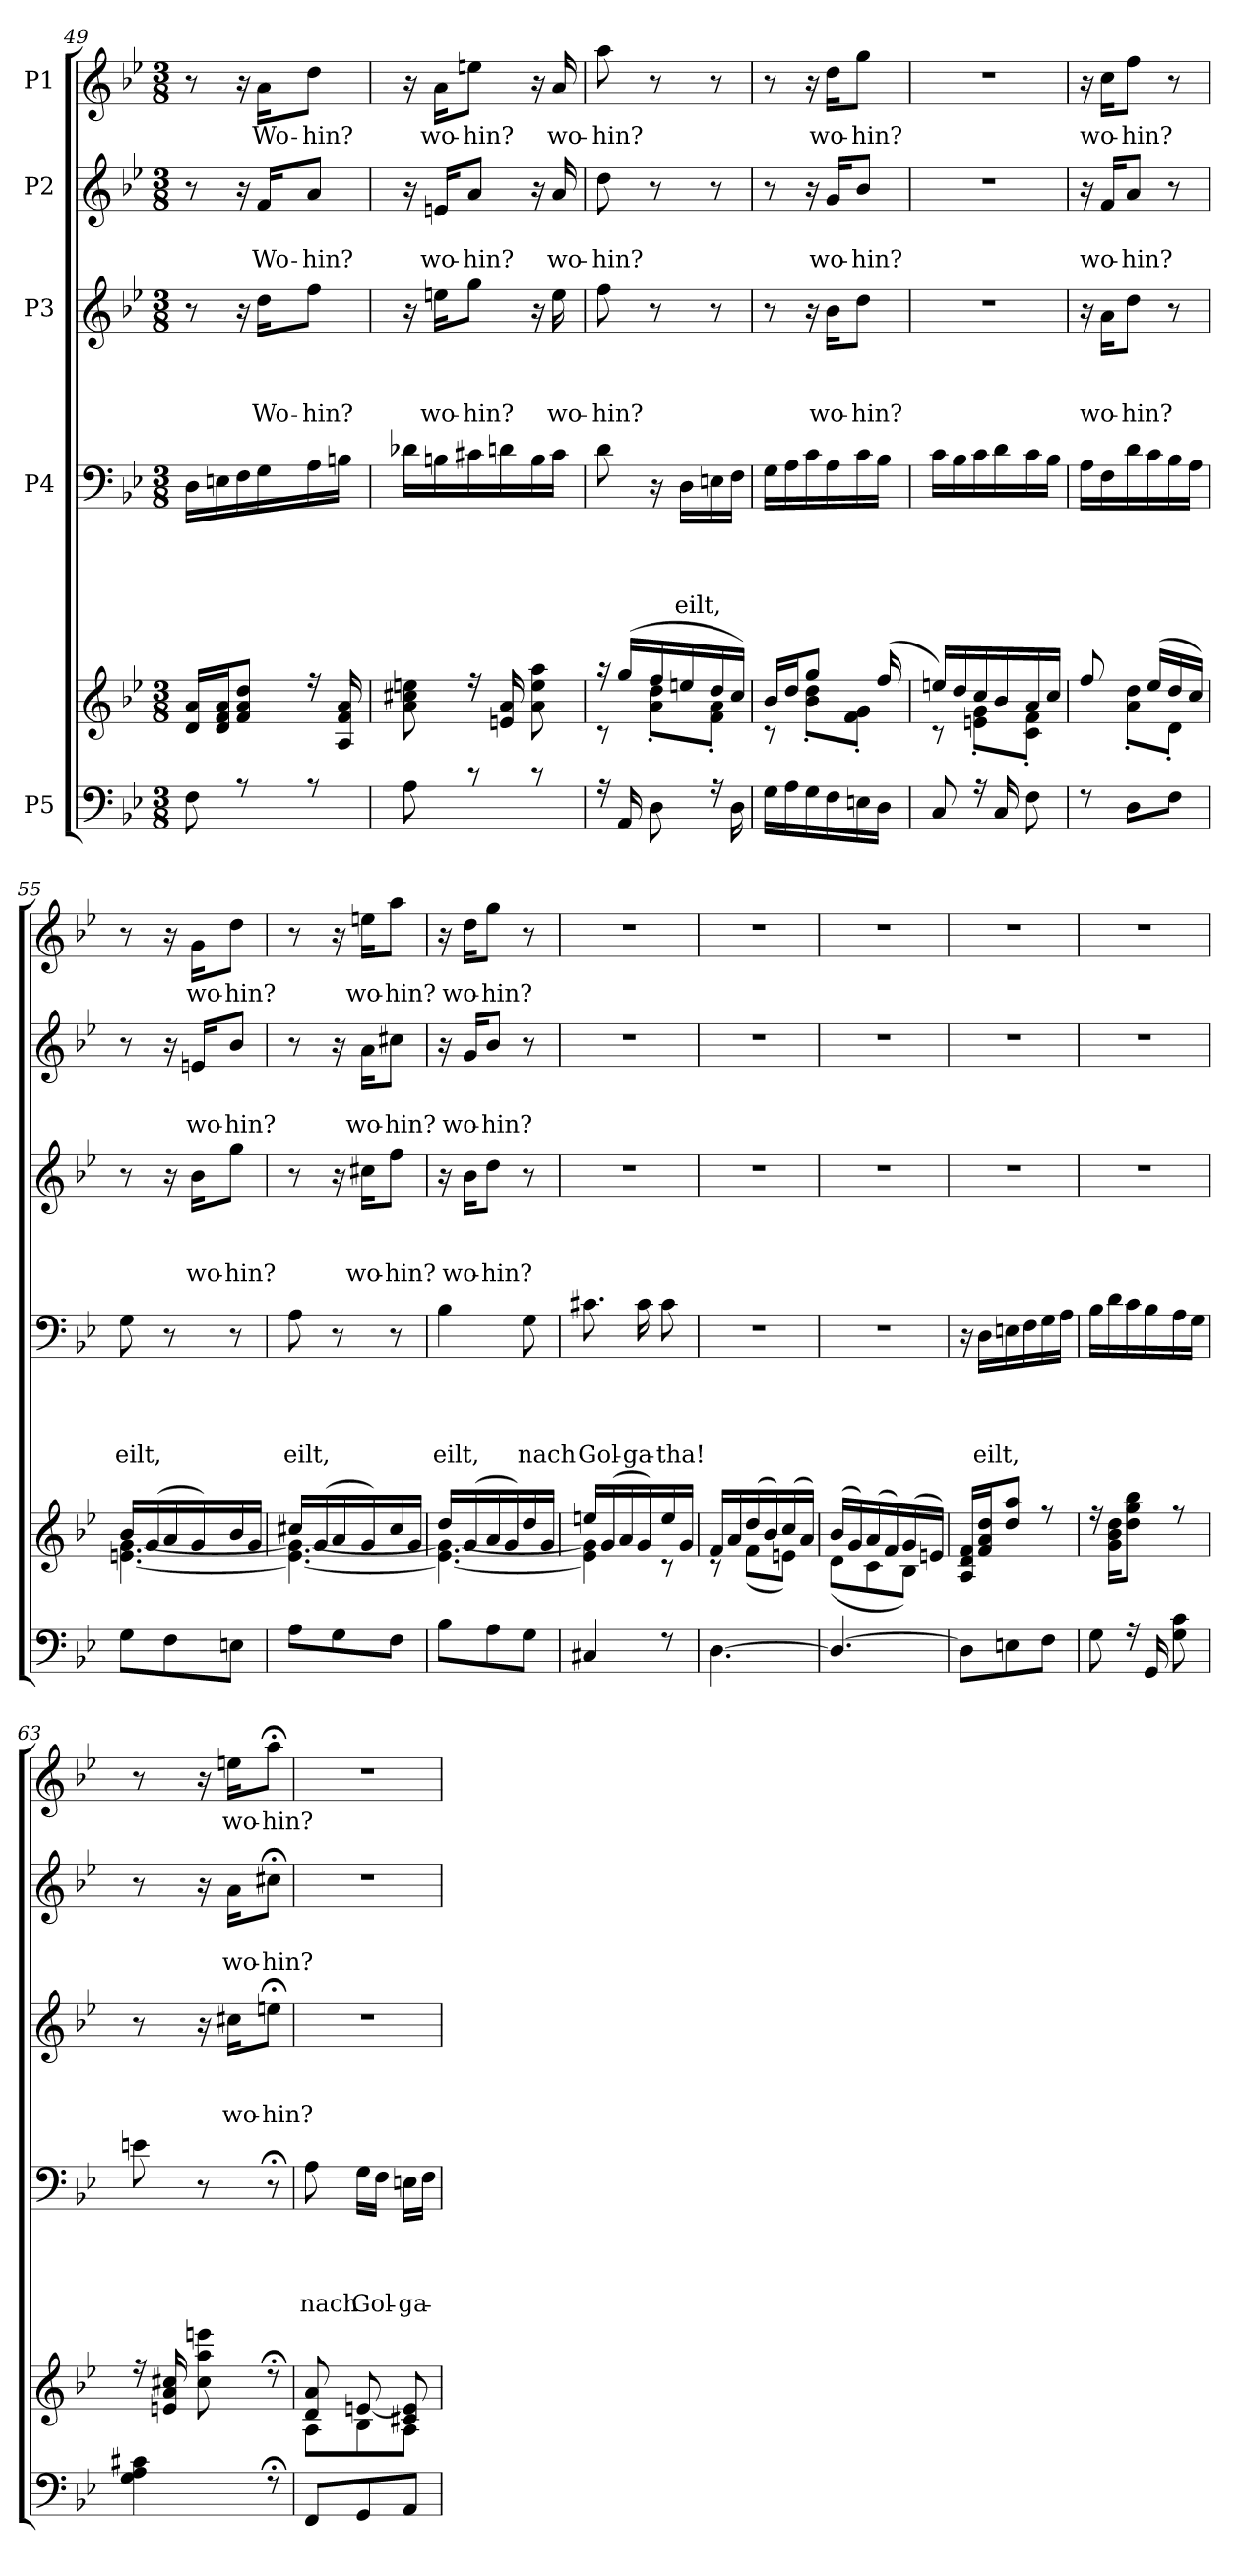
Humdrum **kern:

**kern	**kern	**kern	**text	**text	**text	**text	**kern	**text	**text	**text	**kern	**text	**text	**kern	**text
*part5	*part5	*part4	*part4	*part4	*part4	*part4	*part3	*part3	*part3	*part3	*part2	*part2	*part2	*part1	*part1
*staff6	*staff5	*staff4	*staff4	*staff4	*staff4	*staff4	*staff3	*staff3	*staff3	*staff3	*staff2	*staff2	*staff2	*staff1	*staff1
*I"P5	*	*I"P4	*	*	*	*	*I"P3	*	*	*	*I"P2	*	*	*I"P1	*
!!LO:LB:g=z
*clefF4	*clefG2	*clefF4	*	*	*	*	*clefG2	*	*	*	*clefG2	*	*	*clefG2	*
*	*	*	*	*	*	*	*ITrd7c12	*	*	*	*	*	*	*	*
*k[b-e-]	*k[b-e-]	*k[b-e-]	*	*	*	*	*k[b-e-]	*	*	*	*k[b-e-]	*	*	*k[b-e-]	*
*B-:	*B-:	*B-:	*	*	*	*	*B-:	*	*	*	*B-:	*	*	*B-:	*
*M3/8	*M3/8	*M3/8	*	*	*	*	*M3/8	*	*	*	*M3/8	*	*	*M3/8	*
=49	=49	=49	=49	=49	=49	=49	=49	=49	=49	=49	=49	=49	=49	=49	=49
*^	*^	*	*	*	*	*	*	*	*	*	*	*	*	*	*
8F\	4.ryy	16d/ 16a/LL	4.ryy	16D\LL	.	.	.	.	8r	.	.	.	8r	.	.	8r	.
.	.	16d/ 16f/ 16a/J	.	16En\	.	.	.	.	.	.	.	.	.	.	.	.	.
8r	.	8f/ 8a/ 8dd/J	.	16F\	.	.	.	.	16r	.	.	.	16r	.	.	16r	.
!	!	!	!	!	!	!	!	!	!	!	!	!LO:LY:b	!	!	!LO:LY:b	!	!LO:LY:b
.	.	.	.	16G\	.	.	.	.	16d\KL	.	.	Wo-	16f/KL	.	Wo-	16a\KL	Wo-
!	!	!	!	!	!	!	!	!	!	!	!	!LO:LY:b	!	!	!LO:LY:b	!	!LO:LY:b
8r	.	16r	.	16A\	.	.	.	.	8f\J	.	.	-hin?	8a/J	.	-hin?	8dd\J	-hin?
.	.	16A/ 16f/ 16a/	.	16Bn\JJ	.	.	.	.	.	.	.	.	.	.	.	.	.
=50	=50	=50	=50	=50	=50	=50	=50	=50	=50	=50	=50	=50	=50	=50	=50	=50	=50
8A\	4.ryy	8a\ 8cc#X\ 8een\	4.ryy	16d-X\LL	.	.	.	.	16r	.	.	.	16r	.	.	16r	.
!	!	!	!	!	!	!	!	!	!	!	!	!LO:LY:b	!	!	!LO:LY:b	!	!LO:LY:b
.	.	.	.	16Bn\	.	.	.	.	16en\KL	.	.	wo-	16en/KL	.	wo-	16a\KL	wo-
!	!	!	!	!	!	!	!	!	!	!	!	!LO:LY:b	!	!	!LO:LY:b	!	!LO:LY:b
8r	.	16r	.	16c#X\	.	.	.	.	8g\J	.	.	-hin?	8a/J	.	-hin?	8een\J	-hin?
.	.	16en/ 16a/	.	16dn\	.	.	.	.	.	.	.	.	.	.	.	.	.
8r	.	8a\ 8ee\ 8aa\	.	16B\	.	.	.	.	16r	.	.	.	16r	.	.	16r	.
!	!	!	!	!	!	!	!	!	!	!	!	!LO:LY:b	!	!	!LO:LY:b	!	!LO:LY:b
.	.	.	.	16c#\JJ	.	.	.	.	16e\	.	.	wo-	16a/	.	wo-	16a/	wo-
=51	=51	=51	=51	=51	=51	=51	=51	=51	=51	=51	=51	=51	=51	=51	=51	=51	=51
!	!	!	!	!	!	!	!	!	!	!	!	!LO:LY:b	!	!	!LO:LY:b	!	!LO:LY:b
16r	4.ryy	16raa	8rc	8d\	.	.	.	.	8f\	.	.	-hin?	8dd\	.	-hin?	8aa\	-hin?
16AA/	.	(>16gg/LL	.	.	.	.	.	.	.	.	.	.	.	.	.	.	.
8D\	.	16ff/	8a\'> 8dd\'>L	16r	.	.	.	.	8r	.	.	.	8r	.	.	8r	.
!	!	!	!	!	!	!	!	!LO:LY:b	!	!	!	!	!	!	!	!	!
.	.	16een/	.	16D\LL	.	.	.	eilt,	.	.	.	.	.	.	.	.	.
16r	.	16dd/	8f\'> 8a\'>J	16En\	.	.	.	.	8r	.	.	.	8r	.	.	8r	.
16D\	.	16cc/JJ)	.	16F\JJ	.	.	.	.	.	.	.	.	.	.	.	.	.
=52	=52	=52	=52	=52	=52	=52	=52	=52	=52	=52	=52	=52	=52	=52	=52	=52	=52
16G\LL	4.ryy	16b-/LL	8rc	16G\LL	.	.	.	.	8r	.	.	.	8r	.	.	8r	.
16A\	.	16dd/J	.	16A\	.	.	.	.	.	.	.	.	.	.	.	.	.
16G\	.	8gg/J	8b-\'> 8dd\'>L	16c\	.	.	.	.	16r	.	.	.	16r	.	.	16r	.
!	!	!	!	!	!	!	!	!	!	!	!	!LO:LY:b	!	!	!LO:LY:b	!	!LO:LY:b
16F\	.	.	.	16A\	.	.	.	.	16B-\KL	.	.	wo-	16g/KL	.	wo-	16dd\KL	wo-
!	!	!	!	!	!	!	!	!	!	!	!	!LO:LY:b	!	!	!LO:LY:b	!	!LO:LY:b
16En\	.	16ryy	8f\'> 8g\'>J	16c\	.	.	.	.	8d\J	.	.	-hin?	8b-/J	.	-hin?	8gg\J	-hin?
16D\JJ	.	(>16ff/	.	16B-\JJ	.	.	.	.	.	.	.	.	.	.	.	.	.
=53	=53	=53	=53	=53	=53	=53	=53	=53	=53	=53	=53	=53	=53	=53	=53	=53	=53
!	!	!	!	!	!	!	!	!	!LO:N:vis=1	!	!	!	!LO:N:vis=1	!	!	!LO:N:vis=1	!
8C/	4.ryy	16een/LL)	8rc	16c\LL	.	.	.	.	4.r	.	.	.	4.r	.	.	4.r	.
.	.	16dd/	.	16B-\	.	.	.	.	.	.	.	.	.	.	.	.	.
16r	.	16cc/	8en\'> 8g\'>L	16c\	.	.	.	.	.	.	.	.	.	.	.	.	.
16C/	.	16b-/	.	16d\	.	.	.	.	.	.	.	.	.	.	.	.	.
8F\	.	16a/	8c\'> 8f\'>J	16c\	.	.	.	.	.	.	.	.	.	.	.	.	.
.	.	16cc/JJ	.	16B-\JJ	.	.	.	.	.	.	.	.	.	.	.	.	.
=54	=54	=54	=54	=54	=54	=54	=54	=54	=54	=54	=54	=54	=54	=54	=54	=54	=54
8r	4.ryy	8ff/	8ryy	16A\LL	.	.	.	.	16r	.	.	.	16r	.	.	16r	.
!	!	!	!	!	!	!	!	!	!	!	!	!LO:LY:b	!	!	!LO:LY:b	!	!LO:LY:b
.	.	.	.	16F\	.	.	.	.	16A\KL	.	.	wo-	16f/KL	.	wo-	16cc\KL	wo-
!	!	!	!	!	!	!	!	!	!	!	!	!LO:LY:b	!	!	!LO:LY:b	!	!LO:LY:b
8D\L	.	16ryy	8a\'< 8dd\'<L	16d\	.	.	.	.	8d\J	.	.	-hin?	8a/J	.	-hin?	8ff\J	-hin?
.	.	(>16ee-/LL	.	16c\	.	.	.	.	.	.	.	.	.	.	.	.	.
8F\J	.	16dd/	8d'>\J	16B-\	.	.	.	.	8r	.	.	.	8r	.	.	8r	.
.	.	16cc/JJ)	.	16A\JJ	.	.	.	.	.	.	.	.	.	.	.	.	.
!!LO:PB:g=z
=55	=55	=55	=55	=55	=55	=55	=55	=55	=55	=55	=55	=55	=55	=55	=55	=55	=55
!	!	!	!	!	!	!	!	!LO:LY:b	!	!	!	!	!	!	!	!	!
8G\L	4.ryy	16b-/LL	[<4.en\ [<4.g\	8G\	.	.	.	eilt,	8r	.	.	.	8r	.	.	8r	.
.	.	(>16g/	.	.	.	.	.	.	.	.	.	.	.	.	.	.	.
8F\	.	16a/	.	8r	.	.	.	.	16r	.	.	.	16r	.	.	16r	.
!	!	!	!	!	!	!	!	!	!	!	!	!LO:LY:b	!	!	!LO:LY:b	!	!LO:LY:b
.	.	16g/)	.	.	.	.	.	.	16B-\KL	.	.	wo-	16en/KL	.	wo-	16g\KL	wo-
!	!	!	!	!	!	!	!	!	!	!	!	!LO:LY:b	!	!	!LO:LY:b	!	!LO:LY:b
8En\J	.	16b-/	.	8r	.	.	.	.	8g\J	.	.	-hin?	8b-/J	.	-hin?	8dd\J	-hin?
.	.	16g/JJ	.	.	.	.	.	.	.	.	.	.	.	.	.	.	.
=56	=56	=56	=56	=56	=56	=56	=56	=56	=56	=56	=56	=56	=56	=56	=56	=56	=56
!	!	!	!	!	!	!	!	!LO:LY:b	!	!	!	!	!	!	!	!	!
8A\L	4.ryy	16cc#X/LL	4.e\_ 4.g\_	8A\	.	.	.	eilt,	8r	.	.	.	8r	.	.	8r	.
.	.	(>16g/	.	.	.	.	.	.	.	.	.	.	.	.	.	.	.
8G\	.	16a/	.	8r	.	.	.	.	16r	.	.	.	16r	.	.	16r	.
!	!	!	!	!	!	!	!	!	!	!	!	!LO:LY:b	!	!	!LO:LY:b	!	!LO:LY:b
.	.	16g/)	.	.	.	.	.	.	16c#X\KL	.	.	wo-	16a\KL	.	wo-	16een\KL	wo-
!	!	!	!	!	!	!	!	!	!	!	!	!LO:LY:b	!	!	!LO:LY:b	!	!LO:LY:b
8F\J	.	16cc#/	.	8r	.	.	.	.	8f\J	.	.	-hin?	8cc#X\J	.	-hin?	8aa\J	-hin?
.	.	16g/JJ	.	.	.	.	.	.	.	.	.	.	.	.	.	.	.
=57	=57	=57	=57	=57	=57	=57	=57	=57	=57	=57	=57	=57	=57	=57	=57	=57	=57
!	!	!	!	!	!	!	!	!LO:LY:b	!	!	!	!	!	!	!	!	!
8B-\L	4.ryy	16dd/LL	4.e\_ 4.g\_	4B-\	.	.	.	eilt,	16r	.	.	.	16r	.	.	16r	.
!	!	!	!	!	!	!	!	!	!	!	!	!LO:LY:b	!	!	!LO:LY:b	!	!LO:LY:b
.	.	(>16g/	.	.	.	.	.	.	16B-\KL	.	.	wo-	16g/KL	.	wo-	16dd\KL	wo-
!	!	!	!	!	!	!	!	!	!	!	!	!LO:LY:b	!	!	!LO:LY:b	!	!LO:LY:b
8A\	.	16a/	.	.	.	.	.	.	8d\J	.	.	-hin?	8b-/J	.	-hin?	8gg\J	-hin?
.	.	16g/)	.	.	.	.	.	.	.	.	.	.	.	.	.	.	.
!	!	!	!	!	!	!	!	!LO:LY:b	!	!	!	!	!	!	!	!	!
8G\J	.	16dd/	.	8G\	.	.	.	nach	8r	.	.	.	8r	.	.	8r	.
.	.	16g/JJ	.	.	.	.	.	.	.	.	.	.	.	.	.	.	.
=58	=58	=58	=58	=58	=58	=58	=58	=58	=58	=58	=58	=58	=58	=58	=58	=58	=58
!	!	!	!	!	!	!	!	!LO:LY:b	!LO:N:vis=1	!	!	!	!LO:N:vis=1	!	!	!LO:N:vis=1	!
4C#X/	4.ryy	16een/LL	4e\] 4g\]	8.c#X\	.	.	.	Gol-	4.r	.	.	.	4.r	.	.	4.r	.
.	.	(>16g/	.	.	.	.	.	.	.	.	.	.	.	.	.	.	.
.	.	16a/	.	.	.	.	.	.	.	.	.	.	.	.	.	.	.
!	!	!	!	!	!	!	!	!LO:LY:b	!	!	!	!	!	!	!	!	!
.	.	16g/)	.	16c#\	.	.	.	-ga-	.	.	.	.	.	.	.	.	.
!	!	!	!	!	!	!	!	!LO:LY:b	!	!	!	!	!	!	!	!	!
8r	.	16ee/	8rc	8c#\	.	.	.	-tha!	.	.	.	.	.	.	.	.	.
.	.	16g/JJ	.	.	.	.	.	.	.	.	.	.	.	.	.	.	.
=59	=59	=59	=59	=59	=59	=59	=59	=59	=59	=59	=59	=59	=59	=59	=59	=59	=59
!	!	!	!	!LO:N:vis=1	!	!	!	!	!LO:N:vis=1	!	!	!	!LO:N:vis=1	!	!	!LO:N:vis=1	!
[>4.D\	4.ryy	16f/LL	8rc	4.r	.	.	.	.	4.r	.	.	.	4.r	.	.	4.r	.
.	.	16a/	.	.	.	.	.	.	.	.	.	.	.	.	.	.	.
.	.	(>16dd/	(<8f\L	.	.	.	.	.	.	.	.	.	.	.	.	.	.
.	.	16b-/)	.	.	.	.	.	.	.	.	.	.	.	.	.	.	.
.	.	(>16cc/	8en\J)	.	.	.	.	.	.	.	.	.	.	.	.	.	.
.	.	16a/JJ)	.	.	.	.	.	.	.	.	.	.	.	.	.	.	.
=60	=60	=60	=60	=60	=60	=60	=60	=60	=60	=60	=60	=60	=60	=60	=60	=60	=60
!	!	!	!	!LO:N:vis=1	!	!	!	!	!LO:N:vis=1	!	!	!	!LO:N:vis=1	!	!	!LO:N:vis=1	!
4.D/_	4.ryy	(>16b-/LL	(<8d\L	4.r	.	.	.	.	4.r	.	.	.	4.r	.	.	4.r	.
.	.	16g/)	.	.	.	.	.	.	.	.	.	.	.	.	.	.	.
.	.	(>16a/	8c\	.	.	.	.	.	.	.	.	.	.	.	.	.	.
.	.	16f/)	.	.	.	.	.	.	.	.	.	.	.	.	.	.	.
.	.	(>16g/	8B-\J)	.	.	.	.	.	.	.	.	.	.	.	.	.	.
.	.	16en/JJ)	.	.	.	.	.	.	.	.	.	.	.	.	.	.	.
!!LO:LB:g=z
=61	=61	=61	=61	=61	=61	=61	=61	=61	=61	=61	=61	=61	=61	=61	=61	=61	=61
!	!	!	!	!	!	!	!	!	!LO:N:vis=1	!	!	!	!LO:N:vis=1	!	!	!LO:N:vis=1	!
8D\L]	4.ryy	16A/ 16d/ 16f/LL	4.ryy	16r	.	.	.	.	4.r	.	.	.	4.r	.	.	4.r	.
!	!	!	!	!	!	!	!	!LO:LY:b	!	!	!	!	!	!	!	!	!
.	.	16f/ 16a/ 16dd/J	.	16D\LL	.	.	.	eilt,	.	.	.	.	.	.	.	.	.
8En\	.	8dd/ 8aa/J	.	16En\	.	.	.	.	.	.	.	.	.	.	.	.	.
.	.	.	.	16F\	.	.	.	.	.	.	.	.	.	.	.	.	.
8F\J	.	8r	.	16G\	.	.	.	.	.	.	.	.	.	.	.	.	.
.	.	.	.	16A\JJ	.	.	.	.	.	.	.	.	.	.	.	.	.
=62	=62	=62	=62	=62	=62	=62	=62	=62	=62	=62	=62	=62	=62	=62	=62	=62	=62
!	!	!	!	!	!	!	!	!	!LO:N:vis=1	!	!	!	!LO:N:vis=1	!	!	!LO:N:vis=1	!
8G\	4.ryy	16r	4.ryy	16B-\LL	.	.	.	.	4.r	.	.	.	4.r	.	.	4.r	.
.	.	16g\ 16b-\ 16dd\KL	.	16d\	.	.	.	.	.	.	.	.	.	.	.	.	.
16r	.	8dd\ 8gg\ 8bb-\J	.	16c\	.	.	.	.	.	.	.	.	.	.	.	.	.
16GG/	.	.	.	16B-\	.	.	.	.	.	.	.	.	.	.	.	.	.
8G\ 8c\	.	8r	.	16A\	.	.	.	.	.	.	.	.	.	.	.	.	.
.	.	.	.	16G\JJ	.	.	.	.	.	.	.	.	.	.	.	.	.
=63	=63	=63	=63	=63	=63	=63	=63	=63	=63	=63	=63	=63	=63	=63	=63	=63	=63
4G\ 4A\ 4c#X\	4.ryy	16r	4.ryy	8en\	.	.	.	.	8r	.	.	.	8r	.	.	8r	.
.	.	16en/ 16a/ 16cc#X/	.	.	.	.	.	.	.	.	.	.	.	.	.	.	.
.	.	8cc#\ 8aa\ 8eeen\	.	8r	.	.	.	.	16r	.	.	.	16r	.	.	16r	.
!	!	!	!	!	!	!	!	!	!	!	!	!LO:LY:b	!	!	!LO:LY:b	!	!LO:LY:b
.	.	.	.	.	.	.	.	.	16c#X\KL	.	.	wo-	16a\KL	.	wo-	16een\KL	wo-
!	!	!	!	!	!	!	!	!	!	!	!	!LO:LY:b	!	!	!LO:LY:b	!	!LO:LY:b
8r;<	.	8r;<	.	8r;<	.	.	.	.	8en;<\J	.	.	-hin?	8cc#X;<\J	.	-hin?	8aa;<\J	-hin?
=64	=64	=64	=64	=64	=64	=64	=64	=64	=64	=64	=64	=64	=64	=64	=64	=64	=64
!	!	!	!	!	!	!	!	!LO:LY:b	!LO:N:vis=1	!	!	!	!LO:N:vis=1	!	!	!LO:N:vis=1	!
8FF/L	4.ryy	8A\L	8d/ 8a/	8A\	.	.	.	nach	4.r	.	.	.	4.r	.	.	4.r	.
!	!	!	!	!	!	!	!	!LO:LY:b	!	!	!	!	!	!	!	!	!
8GG/	.	8B-\	[>8en/	16G\LL	.	.	.	Gol-	.	.	.	.	.	.	.	.	.
.	.	.	.	16F\JJ	.	.	.	.	.	.	.	.	.	.	.	.	.
!	!	!	!	!	!	!	!	!LO:LY:b	!	!	!	!	!	!	!	!	!
8AA/J	.	8A\J	8c#X/ 8e/]	16En\LL	.	.	.	-ga-	.	.	.	.	.	.	.	.	.
.	.	.	.	16F\JJ	.	.	.	.	.	.	.	.	.	.	.	.	.
*v	*v	*	*	*	*	*	*	*	*	*	*	*	*	*	*	*	*
*	*v	*v	*	*	*	*	*	*	*	*	*	*	*	*	*	*
=	=	=	=	=	=	=	=	=	=	=	=	=	=	=	=
*-	*-	*-	*-	*-	*-	*-	*-	*-	*-	*-	*-	*-	*-	*-	*-
